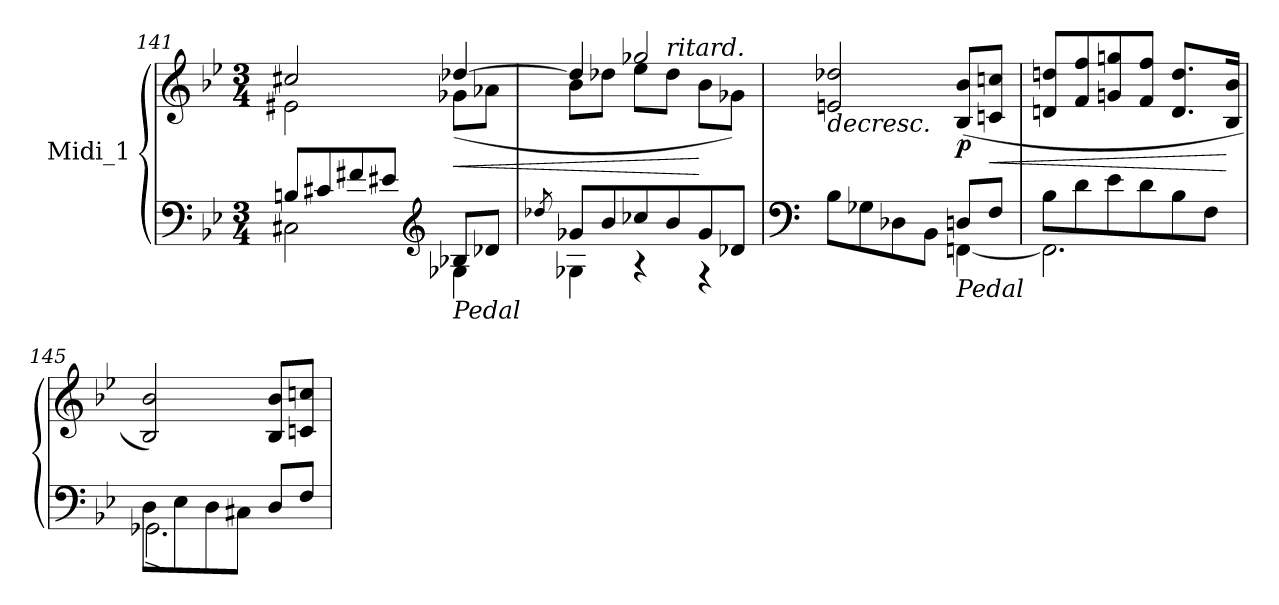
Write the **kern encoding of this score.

**kern	**kern	**dynam
*part1	*part1	*part1
*staff2	*staff1	*staff1/2
*I"Midi_1	*	*
*clefF4	*clefG2	*
*k[b-e-]	*k[b-e-]	*
*B-:	*B-:	*
*M3/4	*M3/4	*
=141	=141	=141
*^	*^	*
8Bn/L	2C#X\	2cc#X/	2e#X\	.
8c#X/	.	.	.	.
8f#X/	.	.	.	.
8e#X/J	.	.	.	.
*clefG2	*	*	*	*
!LO:TX:b:i:t=Pedal	!	!	!	!
!	!	!	!	!LO:HP:b
8B-X/L	4G-X\	[4dd-X/	(<8g-X\L	<
8d-X/J	.	.	8a-X\J	.
=142	=142	=142	=142	=142
8qdd-i/	.	.	.	.
8g-X/L	4G-X\	4dd-/]	8b-\L	.
8b-/	.	.	8dd-X\J	.
8cc-X/	4r	2gg-X/	8ee-i\L	.
!	!	!	!LO:TX:a:i:t=ritard.	!
8b-/	.	.	8dd-\J	.
8g-/	4r	.	8b-\L	[
8d-X/J	.	.	8g-X\J)	.
*	*	*v	*v	*
!!LO:LB:g=z
=143	=143	=143	=143
*clefF4	*	*	*
*	*	*^	*
!	!	!	!	!LO:HP:b
*	*	*v	*v	*
8B-\L	2ryy	2en/ 2dd-X/	>
8G-X\	.	.	.
8D-X\	.	.	.
8BB-\J	.	.	.
!LO:TX:b:i:t=Pedal	!	!	!
!	!	!	!LO:DY:b
8Dn/L	[4FFni\	(>8B-/ 8b-/L	p
!	!	!	!LO:HP:n=1:b
8F/J	.	8cni/ 8ccni/J	] <
=144	=144	=144	=144
8B-\L	2.FF\]	8dni/ 8ddni/L	.
8d\	.	8f/ 8ff/	.
8e-\	.	8gni/ 8ggni/	.
8d\	.	8f/ 8ff/J	.
8B-\	.	8.d/ 8.dd/L	.
8F\J	.	.	.
.	.	16B-/ 16b-/Jk	[
=145	=145	=145	=145
8D\L	2.GG-X^\	2B-/ 2b-/)	.
8E-\	.	.	.
8D\	.	.	.
8C#X\J	.	.	.
8D/L	.	8B-/ 8b-/L	.
8F/J	.	8cni/ 8ccni/J	.
*v	*v	*	*
=	=	=
*-	*-	*-
